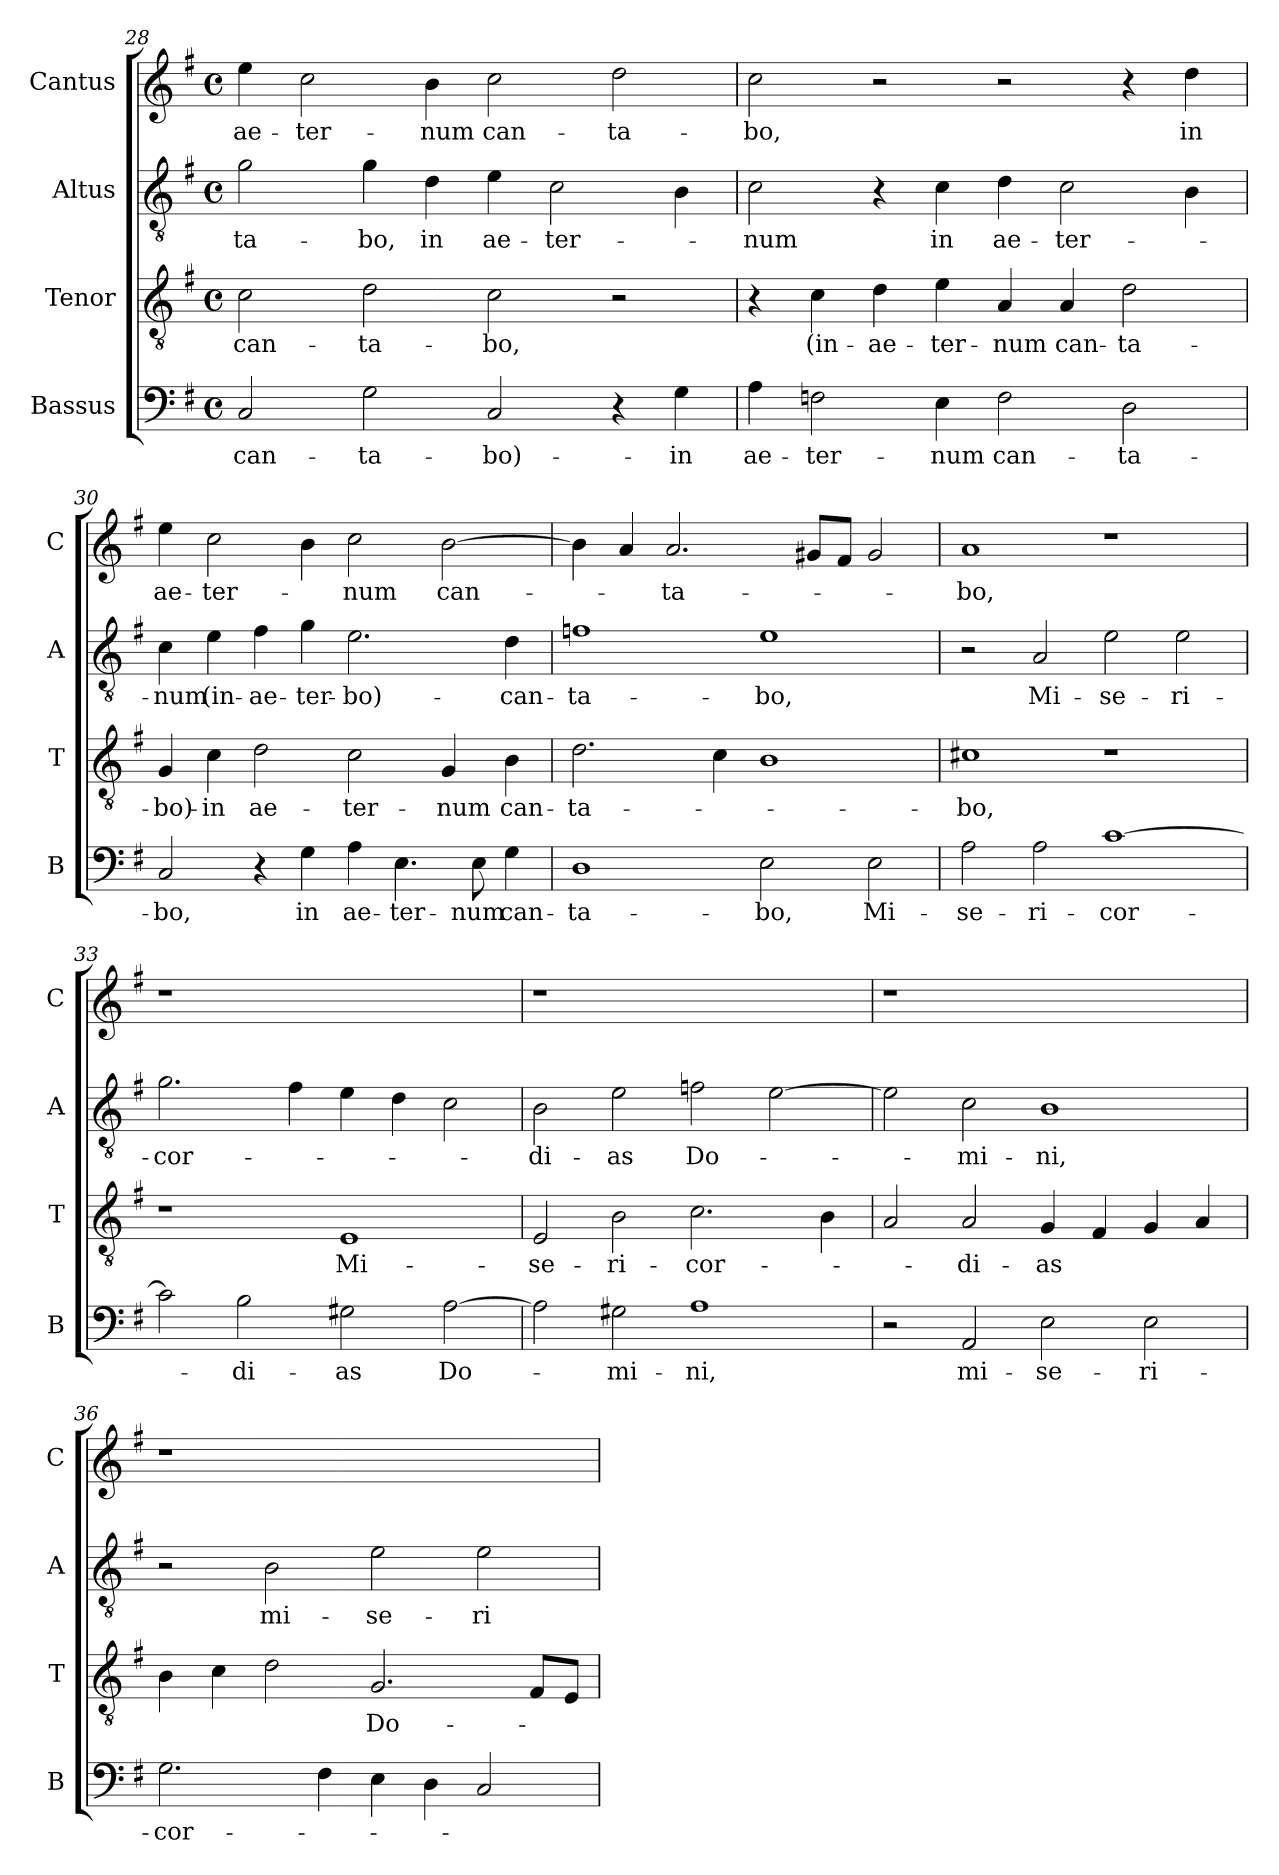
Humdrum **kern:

**kern	**text	**kern	**text	**kern	**text	**kern	**text
*part4	*part4	*part3	*part3	*part2	*part2	*part1	*part1
*staff4	*staff4	*staff3	*staff3	*staff2	*staff2	*staff1	*staff1
*I"Bassus	*	*I"Tenor	*	*I"Altus	*	*I"Cantus	*
*I'B	*	*I'T	*	*I'A	*	*I'C	*
*clefF4	*	*clefGv2	*	*clefGv2	*	*clefG2	*
*k[f#]	*	*k[f#]	*	*k[f#]	*	*k[f#]	*
*G:	*	*G:	*	*G:	*	*G:	*
*M4/4	*	*M4/4	*	*M4/4	*	*M4/4	*
*met(c)	*	*met(c)	*	*met(c)	*	*met(c)	*
=28	=28	=28	=28	=28	=28	=28	=28
!	!LO:LY:b	!	!LO:LY:b	!	!LO:LY:b	!	!LO:LY:b
2C/	can-	2c\	can-	2g\	-ta-	4ee\	ae-
!	!	!	!	!	!	!	!LO:LY:b
.	.	.	.	.	.	2cc\	-ter-
!	!LO:LY:b	!	!LO:LY:b	!	!LO:LY:b	!	!
2G\	-ta-	2d\	-ta-	4g\	-bo,	.	.
!	!	!	!	!	!LO:LY:b	!	!LO:LY:b
.	.	.	.	4d\	in	4b\	-num
!	!LO:LY:b	!	!LO:LY:b	!	!LO:LY:b	!	!LO:LY:b
2C/	-bo)-	2c\	-bo,	4e\	ae-	2cc\	can-
!	!	!	!	!	!LO:LY:b	!	!
.	.	.	.	2c\	-ter-	.	.
!	!	!	!	!	!	!	!LO:LY:b
4r	.	2r	.	.	.	2dd\	-ta-
!	!LO:LY:b	!	!	!	!	!	!
4G\	-in	.	.	4B\	.	.	.
=29	=29	=29	=29	=29	=29	=29	=29
!	!LO:LY:b	!	!	!	!LO:LY:b	!	!LO:LY:b
4A\	ae-	4r	.	2c\	-num	2cc\	-bo,
!	!LO:LY:b	!	!LO:LY:b	!	!	!	!
2Fn\	-ter-	4c\	(in-	.	.	.	.
!	!	!	!LO:LY:b	!	!	!	!
.	.	4d\	-ae-	4r	.	2r	.
!	!LO:LY:b	!	!LO:LY:b	!	!LO:LY:b	!	!
4E\	-num	4e\	-ter-	4c\	in	.	.
!	!LO:LY:b	!	!LO:LY:b	!	!LO:LY:b	!	!
2F\	can-	4A/	-num	4d\	ae-	2r	.
!	!	!	!LO:LY:b	!	!LO:LY:b	!	!
.	.	4A/	can-	2c\	-ter-	.	.
!	!LO:LY:b	!	!LO:LY:b	!	!	!	!
2D\	-ta-	2d\	-ta-	.	.	4r	.
!	!	!	!	!	!	!	!LO:LY:b
.	.	.	.	4B\	.	4dd\	in
!!LO:LB:g=z
=30	=30	=30	=30	=30	=30	=30	=30
!	!LO:LY:b	!	!LO:LY:b	!	!LO:LY:b	!	!LO:LY:b
2C/	-bo,	4G/	-bo)-	4c\	-num	4ee\	ae-
!	!	!	!LO:LY:b	!	!LO:LY:b	!	!LO:LY:b
.	.	4c\	-in	4e\	(in-	2cc\	-ter-
!	!	!	!LO:LY:b	!	!LO:LY:b	!	!
4r	.	2d\	ae-	4f#\	-ae-	.	.
!	!LO:LY:b	!	!	!	!LO:LY:b	!	!
4G\	in	.	.	4g\	-ter-	4b\	.
!	!LO:LY:b	!	!LO:LY:b	!	!LO:LY:b	!	!LO:LY:b
4A\	ae-	2c\	-ter-	2.e\	-bo)-	2cc\	-num
!	!LO:LY:b	!	!	!	!	!	!
4.E\	-ter-	.	.	.	.	.	.
!	!	!	!LO:LY:b	!	!	!	!LO:LY:b
.	.	4G/	-num	.	.	[2b\	can-
!	!LO:LY:b	!	!	!	!	!	!
8E\	-num	.	.	.	.	.	.
!	!LO:LY:b	!	!LO:LY:b	!	!LO:LY:b	!	!
4G\	can-	4B\	can-	4d\	-can-	.	.
=31	=31	=31	=31	=31	=31	=31	=31
!	!LO:LY:b	!	!LO:LY:b	!	!LO:LY:b	!	!
1D	-ta-	2.d\	-ta-	1fn	-ta-	4b\]	.
.	.	.	.	.	.	4a/	.
!	!	!	!	!	!	!	!LO:LY:b
.	.	.	.	.	.	2.a/	-ta-
.	.	4c\	.	.	.	.	.
!	!LO:LY:b	!	!	!	!LO:LY:b	!	!
2E\	-bo,	1B	.	1e	-bo,	.	.
.	.	.	.	.	.	8g#X/L	.
.	.	.	.	.	.	8f#/J	.
!	!LO:LY:b	!	!	!	!	!	!
2E\	Mi-	.	.	.	.	2g#/	.
=32	=32	=32	=32	=32	=32	=32	=32
!	!LO:LY:b	!	!LO:LY:b	!	!	!	!LO:LY:b
2A\	-se-	1c#X	-bo,	2r	.	1a	-bo,
!	!LO:LY:b	!	!	!	!LO:LY:b	!	!
2A\	-ri-	.	.	2A/	Mi-	.	.
!	!LO:LY:b	!	!	!	!LO:LY:b	!	!
[1c	-cor-	1r	.	2e\	-se-	1r	.
!	!	!	!	!	!LO:LY:b	!	!
.	.	.	.	2e\	-ri-	.	.
=33	=33	=33	=33	=33	=33	=33	=33
!	!	!	!	!	!LO:LY:b	!	!
2c\]	.	1r	.	2.g\	-cor-	1r	.
!	!LO:LY:b	!	!	!	!	!	!
2B\	-di-	.	.	.	.	.	.
.	.	.	.	4f#\	.	.	.
!	!LO:LY:b	!	!LO:LY:b	!	!	!	!
2G#X\	-as	1E	Mi-	4e\	.	1ryy	.
.	.	.	.	4d\	.	.	.
!	!LO:LY:b	!	!	!	!	!	!
[2A\	Do-	.	.	2c\	.	.	.
=34	=34	=34	=34	=34	=34	=34	=34
!	!	!	!LO:LY:b	!	!LO:LY:b	!	!
2A\]	.	2E/	-se-	2B\	-di-	1r	.
!	!LO:LY:b	!	!LO:LY:b	!	!LO:LY:b	!	!
2G#X\	-mi-	2B\	-ri-	2e\	-as	.	.
!	!LO:LY:b	!	!LO:LY:b	!	!LO:LY:b	!	!
1A	-ni,	2.c\	-cor-	2fn\	Do-	1ryy	.
.	.	.	.	[2e\	.	.	.
.	.	4B\	.	.	.	.	.
!!LO:PB:g=z
=35	=35	=35	=35	=35	=35	=35	=35
2r	.	2A/	.	2e\]	.	1r	.
!	!LO:LY:b	!	!LO:LY:b	!	!LO:LY:b	!	!
2AA/	mi-	2A/	-di-	2c\	-mi-	.	.
!	!LO:LY:b	!	!LO:LY:b	!	!LO:LY:b	!	!
2E\	-se-	4G/	-as	1B	-ni,	1ryy	.
.	.	4F#/	.	.	.	.	.
!	!LO:LY:b	!	!	!	!	!	!
2E\	-ri-	4G/	.	.	.	.	.
.	.	4A/	.	.	.	.	.
=36	=36	=36	=36	=36	=36	=36	=36
!	!LO:LY:b	!	!	!	!	!	!
2.G\	-cor-	4B\	.	2r	.	1r	.
.	.	4c\	.	.	.	.	.
!	!	!	!	!	!LO:LY:b	!	!
.	.	2d\	.	2B\	mi-	.	.
4F#\	.	.	.	.	.	.	.
!	!	!	!LO:LY:b	!	!LO:LY:b	!	!
4E\	.	2.G/	Do-	2e\	-se-	1ryy	.
4D\	.	.	.	.	.	.	.
!	!	!	!	!	!LO:LY:b	!	!
2C/	.	.	.	2e\	-ri-	.	.
.	.	8F#/L	.	.	.	.	.
.	.	8E/J	.	.	.	.	.
=	=	=	=	=	=	=	=
*-	*-	*-	*-	*-	*-	*-	*-
